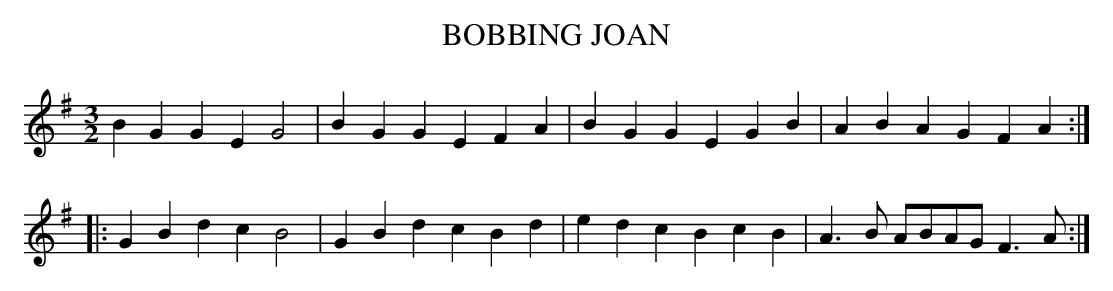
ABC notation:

X:1
T:BOBBING JOAN
M:3/2
L:1/8
K:G
  B2 G2 G2 E2 G4    | B2 G2 G2 E2 F2 A2 |\
  B2 G2 G2 E2 G2 B2 | A2 B2 A2 G2 F2 A2 :|
|:G2 B2 d2 c2 B4    | G2 B2 d2 c2 B2 d2 |\
  e2 d2 c2 B2 c2 B2 | A3 B  ABAG  F3 A :|
